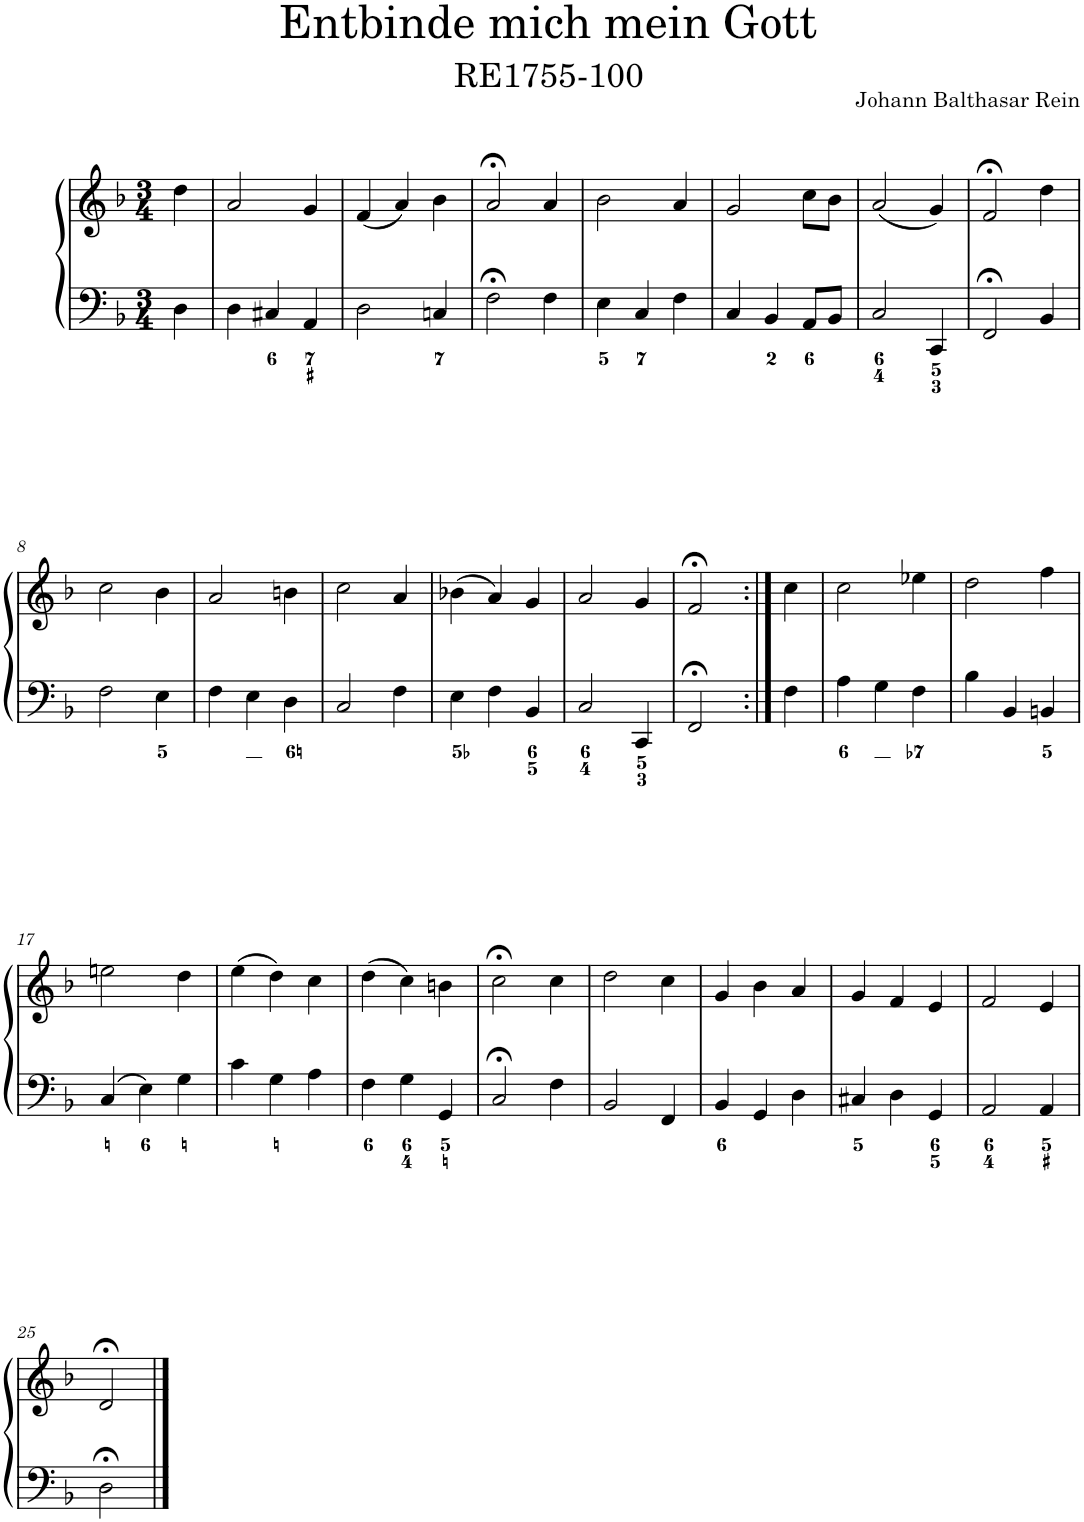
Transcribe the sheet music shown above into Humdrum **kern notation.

**kern	**kern
*part1	*part1
*staff2	*staff1
*I"Piano	*
*I'Pno.	*
*clefF4	*clefG2
*k[b-]	*k[b-]
*M3/4	*M3/4
=	=
4D\	4dd\
=1	=1
4D\	2a/
4C#X/	.
4AA/	4g/
=2	=2
2D\	(4f/
.	4a/)
4Cn/	4b-\
=3	=3
2F;<\	2a;</
4F\	4a/
=4	=4
4E\	2b-\
4C/	.
4F\	4a/
=5	=5
4C/	2g/
4BB-/	.
8AA/L	8cc\L
8BB-/J	8b-\J
=6	=6
2C/	(2a/
4CC/	4g/)
=7	=7
2FF;</	2f;</
4BB-/	4dd\
!!LO:LB:g=z
=8	=8
2F\	2cc\
4E\	4b-\
=9	=9
4F\	2a/
4E\	.
4D\	4bn\
=10	=10
2C/	2cc\
4F\	4a/
=11	=11
4E\	(4b-X\
4F\	4a/)
4BB-/	4g/
=12	=12
2C/	2a/
4CC/	4g/
=13	=13
2FF;</	2f;</
=14:|!	=14:|!
4F\	4cc\
=15	=15
4A\	2cc\
4G\	.
4F\	4ee-X\
=16	=16
4B-\	2dd\
4BB-/	.
4BBn/	4ff\
!!LO:LB:g=z
=17	=17
4C/	2een\
4E\	.
4G\	4dd\
=18	=18
4c\	(4ee\
4G\	4dd\)
4A\	4cc\
=19	=19
4F\	(4dd\
4G\	4cc\)
4GG/	4bn\
=20	=20
2C;</	2cc;<\
4F\	4cc\
=21	=21
2BB-/	2dd\
4FF/	4cc\
=22	=22
4BB-/	4g/
4GG/	4b-\
4D\	4a/
=23	=23
4C#X/	4g/
4D\	4f/
4GG/	4e/
=24	=24
2AA/	2f/
4AA/	4e/
!!LO:LB:g=z
=25	=25
2D;<\	2d;</
==	==
*-	*-
